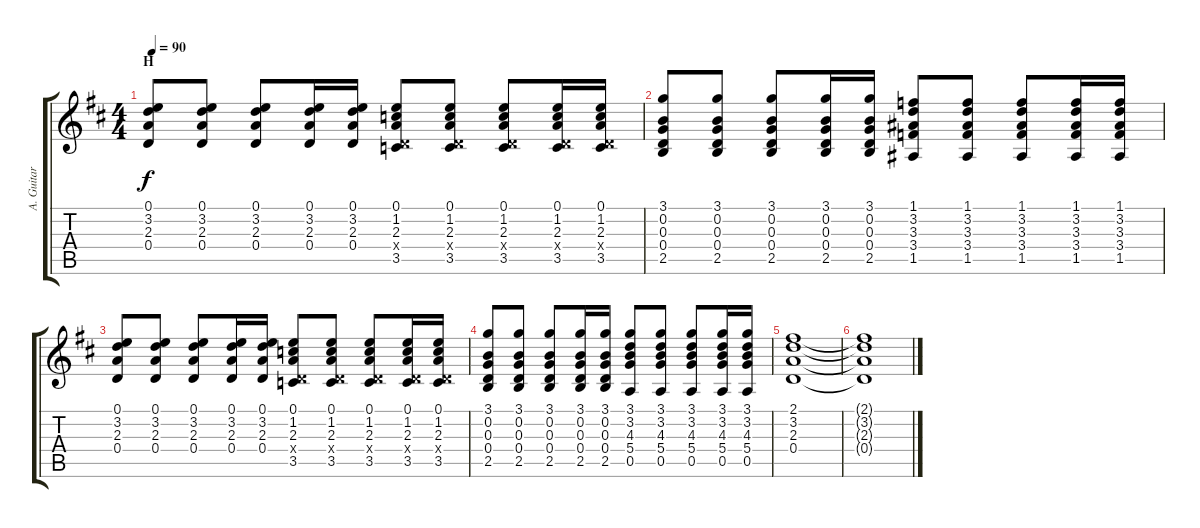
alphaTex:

\track ("A. Guitar" "A. Guitar") {instrument acousticguitarsteel}
\staff {score tabs}
\tuning (E4 B3 G3 D3 A2 E2) {hide}
\ts (4 4)
\section ("" "H")
\tempo 90
\clef g2
\ks d
(0.1 3.2 2.3 0.4).8{dy f} (0.1 3.2 2.3 0.4).8 (0.1 3.2 2.3 0.4).8 (0.1 3.2 2.3 0.4).16 (0.1 3.2 2.3 0.4).16 (0.1 1.2 2.3 0.4{x} 3.5).8 (0.1 1.2 2.3 0.4{x} 3.5).8 (0.1 1.2 2.3 0.4{x} 3.5).8 (0.1 1.2 2.3 0.4{x} 3.5).16 (0.1 1.2 2.3 0.4{x} 3.5).16 |
(3.1 0.2 0.3 0.4 2.5).8 (3.1 0.2 0.3 0.4 2.5).8 (3.1 0.2 0.3 0.4 2.5).8 (3.1 0.2 0.3 0.4 2.5).16 (3.1 0.2 0.3 0.4 2.5).16 (1.1 3.2 3.3 3.4 1.5).8 (1.1 3.2 3.3 3.4 1.5).8 (1.1 3.2 3.3 3.4 1.5).8 (1.1 3.2 3.3 3.4 1.5).16 (1.1 3.2 3.3 3.4 1.5).16 |
(0.1 3.2 2.3 0.4).8 (0.1 3.2 2.3 0.4).8 (0.1 3.2 2.3 0.4).8 (0.1 3.2 2.3 0.4).16 (0.1 3.2 2.3 0.4).16 (0.1 1.2 2.3 0.4{x} 3.5).8 (0.1 1.2 2.3 0.4{x} 3.5).8 (0.1 1.2 2.3 0.4{x} 3.5).8 (0.1 1.2 2.3 0.4{x} 3.5).16 (0.1 1.2 2.3 0.4{x} 3.5).16 |
(3.1 0.2 0.3 0.4 2.5).8 (3.1 0.2 0.3 0.4 2.5).8 (3.1 0.2 0.3 0.4 2.5).8 (3.1 0.2 0.3 0.4 2.5).16 (3.1 0.2 0.3 0.4 2.5).16 (3.1 3.2 4.3 5.4 0.5).8 (3.1 3.2 4.3 5.4 0.5).8 (3.1 3.2 4.3 5.4 0.5).8 (3.1 3.2 4.3 5.4 0.5).16 (3.1 3.2 4.3 5.4 0.5).16 |
(2.1 3.2 2.3 0.4).1 |
(2.1{t} 3.2{t} 2.3{t} 0.4{t}).1
